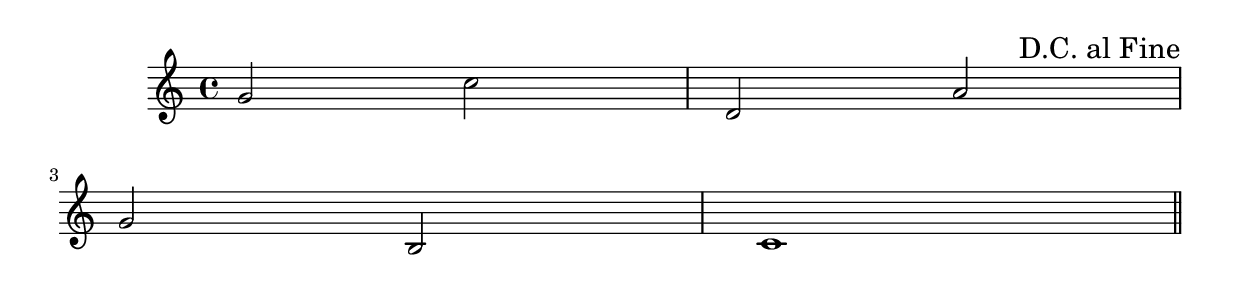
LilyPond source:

%% Do not edit this file; it is automatically
%% generated from LSR http://lsr.dsi.unimi.it
%% This file is in the public domain.
\version "2.12.2"

\header {
  lsrtags = "text"

%% Translation of GIT committish: fa19277d20f8ab0397c560eb0e7b814bd804ecec

  texidoces = "

Se pueden imprimir marcas al final de la línea actual, en vez de al
principio de la línea siguiente.  En estos casos, puede ser preferible
alinear el borde derecho de la marca con la línea divisoria.

"
  doctitlees = "Imprimir marcas al final de una línea"
%% Translation of GIT committish: 4ab2514496ac3d88a9f3121a76f890c97cedcf4e
  texidocfr = "
Les indications textuelles peuvent être imprimées à la fin d'une ligne
plutôt qu'en tête de la suivante.  Pensez alors à aligner l'extrémité
droite de l'indication sur la barre de mesure.

"
  doctitlefr = "Indication texuelle en fin de ligne"


  texidoc = "
Marks can be printed at the end of the current line, instead of the
beginning of the following line.  In such cases, it might be preferable
to align the right end of the mark with the bar line.

"
  doctitle = "Printing marks at the end of a line"
} % begin verbatim

\relative c'' {
  g2 c
  d,2 a'
  \once \override Score.RehearsalMark #'break-visibility = #end-of-line-visible
  \once \override Score.RehearsalMark #'self-alignment-X = #RIGHT
  \mark "D.C. al Fine"
  \break
  g2 b,
  c1 \bar "||"
}

